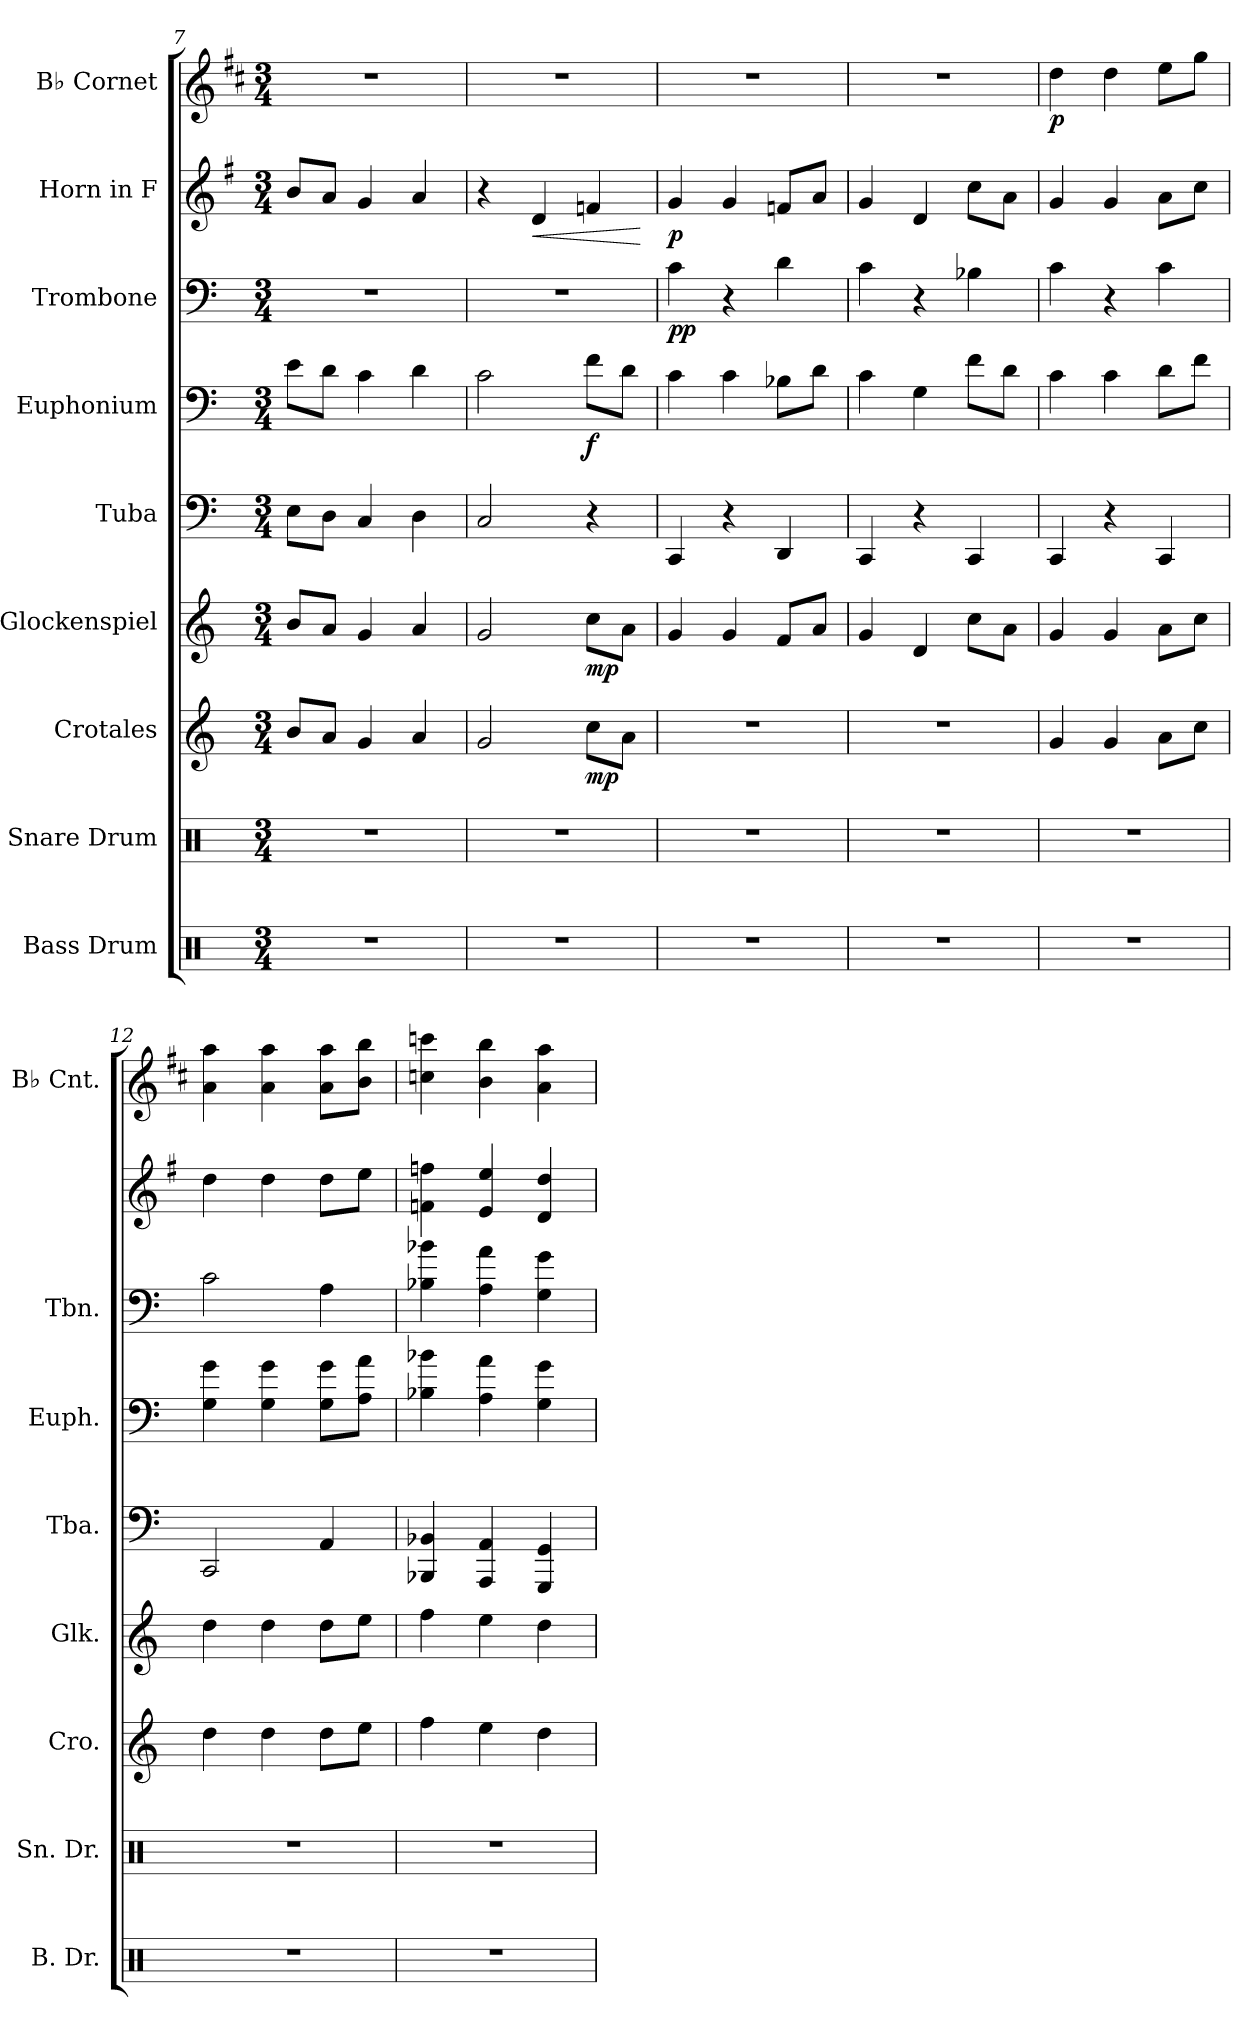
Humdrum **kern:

**kern	**kern	**kern	**dynam	**kern	**dynam	**kern	**kern	**dynam	**kern	**dynam	**kern	**dynam	**kern	**dynam
*part9	*part8	*part7	*part7	*part6	*part6	*part5	*part4	*part4	*part3	*part3	*part2	*part2	*part1	*part1
*staff9	*staff8	*staff7	*staff7	*staff6	*staff6	*staff5	*staff4	*staff4	*staff3	*staff3	*staff2	*staff2	*staff1	*staff1
*I"Bass Drum	*I"Snare Drum	*I"Crotales	*	*I"Glockenspiel	*	*I"Tuba	*I"Euphonium	*	*I"Trombone	*	*I"Horn in F	*	*I"B♭ Cornet	*
*I'B. Dr.	*I'Sn. Dr.	*I'Cro.	*	*I'Glk.	*	*I'Tba.	*I'Euph.	*	*I'Tbn.	*	*	*	*I'B♭ Cnt.	*
*clefX	*clefX	*clefG2	*	*clefG2	*	*clefF4	*clefF4	*	*clefF4	*	*clefG2	*	*clefG2	*
*	*	*ITrd-14c-24	*	*ITrd-14c-24	*	*	*	*	*	*	*ITrd4c7	*	*ITrd1c2	*
*k[]	*k[]	*k[]	*	*k[]	*	*k[]	*k[]	*	*k[]	*	*k[]	*	*k[]	*
*M3/4	*M3/4	*M3/4	*	*M3/4	*	*M3/4	*M3/4	*	*M3/4	*	*M3/4	*	*M3/4	*
=7	=7	=7	=7	=7	=7	=7	=7	=7	=7	=7	=7	=7	=7	=7
2.r	2.r	8bbb/L	.	8bbb/L	.	8E\L	8e\L	.	2.r	.	8e/L	.	2.r	.
.	.	8aaa/J	.	8aaa/J	.	8D\J	8d\J	.	.	.	8d/J	.	.	.
.	.	4ggg/	.	4ggg/	.	4C/	4c\	.	.	.	4c/	.	.	.
.	.	4aaa/	.	4aaa/	.	4D\	4d\	.	.	.	4d/	.	.	.
=8	=8	=8	=8	=8	=8	=8	=8	=8	=8	=8	=8	=8	=8	=8
2.r	2.r	2ggg/	.	2ggg/	.	2C/	2c\	.	2.r	.	4r	.	2.r	.
!	!	!	!	!	!	!	!	!	!	!	!	!LO:HP:b	!	!
.	.	.	.	.	.	.	.	.	.	.	4G/	<	.	.
!	!	!	!LO:DY:b	!	!LO:DY:b	!	!	!LO:DY:b	!	!	!	!	!	!
.	.	8cccc\L	mp	8cccc\L	mp	4r	8f\L	f	.	.	4B-X/	.	.	.
.	.	8aaa\J	.	8aaa\J	.	.	8d\J	.	.	.	.	.	.	.
.	.	.	.	.	.	.	.	.	.	.	.	[	.	.
=9	=9	=9	=9	=9	=9	=9	=9	=9	=9	=9	=9	=9	=9	=9
!	!	!	!	!	!	!	!	!	!	!LO:DY:b	!	!LO:DY:b	!	!
2.r	2.r	2.r	.	4ggg/	.	4CC/	4c\	.	4c\	pp	4c/	p	2.r	.
.	.	.	.	4ggg/	.	4r	4c\	.	4r	.	4c/	.	.	.
.	.	.	.	8fff/L	.	4DD/	8B-X\L	.	4d\	.	8B-X/L	.	.	.
.	.	.	.	8aaa/J	.	.	8d\J	.	.	.	8d/J	.	.	.
=10	=10	=10	=10	=10	=10	=10	=10	=10	=10	=10	=10	=10	=10	=10
2.r	2.r	2.r	.	4ggg/	.	4CC/	4c\	.	4c\	.	4c/	.	2.r	.
.	.	.	.	4ddd/	.	4r	4G\	.	4r	.	4G/	.	.	.
.	.	.	.	8cccc\L	.	4CC/	8f\L	.	4B-X\	.	8f\L	.	.	.
.	.	.	.	8aaa\J	.	.	8d\J	.	.	.	8d\J	.	.	.
=11	=11	=11	=11	=11	=11	=11	=11	=11	=11	=11	=11	=11	=11	=11
!	!	!	!	!	!	!	!	!	!	!	!	!	!	!LO:DY:b
2.r	2.r	4ggg/	.	4ggg/	.	4CC/	4c\	.	4c\	.	4c/	.	4cc\	p
.	.	4ggg/	.	4ggg/	.	4r	4c\	.	4r	.	4c/	.	4cc\	.
.	.	8aaa\L	.	8aaa\L	.	4CC/	8d\L	.	4c\	.	8d\L	.	8dd\L	.
.	.	8cccc\J	.	8cccc\J	.	.	8f\J	.	.	.	8f\J	.	8ff\J	.
=12	=12	=12	=12	=12	=12	=12	=12	=12	=12	=12	=12	=12	=12	=12
2.r	2.r	4dddd\	.	4dddd\	.	2CC/	4G\ 4g\	.	2c\	.	4g\	.	4g\ 4gg\	.
.	.	4dddd\	.	4dddd\	.	.	4G\ 4g\	.	.	.	4g\	.	4g\ 4gg\	.
.	.	8dddd\L	.	8dddd\L	.	4AA/	8G\ 8g\L	.	4A\	.	8g\L	.	8g\ 8gg\L	.
.	.	8eeee\J	.	8eeee\J	.	.	8A\ 8a\J	.	.	.	8a\J	.	8a\ 8aa\J	.
!!LO:PB:g=z
=13	=13	=13	=13	=13	=13	=13	=13	=13	=13	=13	=13	=13	=13	=13
2.r	2.r	4ffff\	.	4ffff\	.	4BBB-X/ 4BB-X/	4B-X\ 4b-X\	.	4B-X\ 4b-X\	.	4B-X\ 4b-X\	.	4b-X\ 4bb-X\	.
.	.	4eeee\	.	4eeee\	.	4AAA/ 4AA/	4A\ 4a\	.	4A\ 4a\	.	4A/ 4a/	.	4a\ 4aa\	.
.	.	4dddd\	.	4dddd\	.	4GGG/ 4GG/	4G\ 4g\	.	4G\ 4g\	.	4G/ 4g/	.	4g\ 4gg\	.
=	=	=	=	=	=	=	=	=	=	=	=	=	=	=
*-	*-	*-	*-	*-	*-	*-	*-	*-	*-	*-	*-	*-	*-	*-
